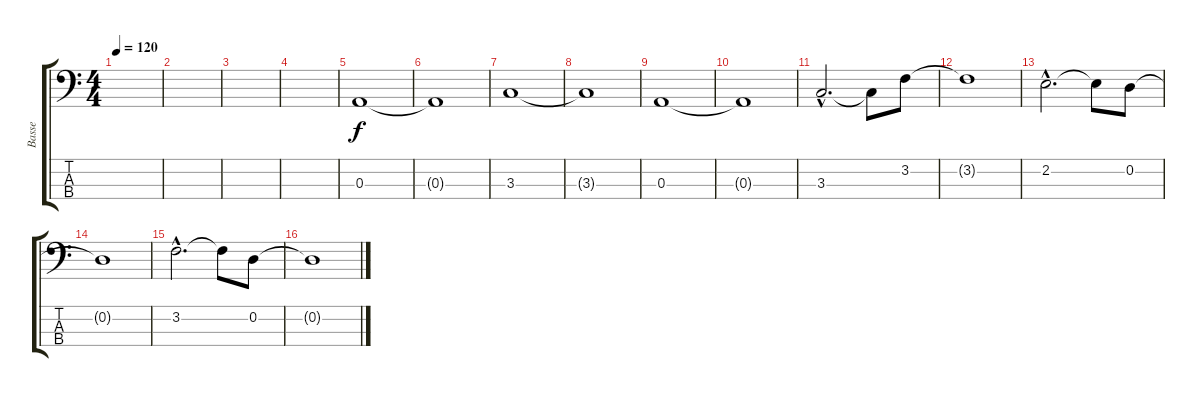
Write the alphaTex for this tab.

\track ("Basse" "Basse") {instrument electricbasspick}
\staff {score tabs}
\tuning (G2 D2 A1 E1) {hide}
\ts (4 4)
\tempo 120
\clef f4
\ks c
|
|
|
|
0.3.1{volume 8} |
0.3{t}.1 |
3.3.1 |
3.3{t}.1 |
0.3.1 |
0.3{t}.1 |
3.3{hac}.2{d} 3.3{t}.8 3.2.8 |
3.2{t}.1 |
2.2{hac}.2{d} 2.2{t}.8 0.2.8 |
0.2{t}.1 |
3.2{hac}.2{d} 3.2{t}.8 0.2.8 |
0.2{t}.1
